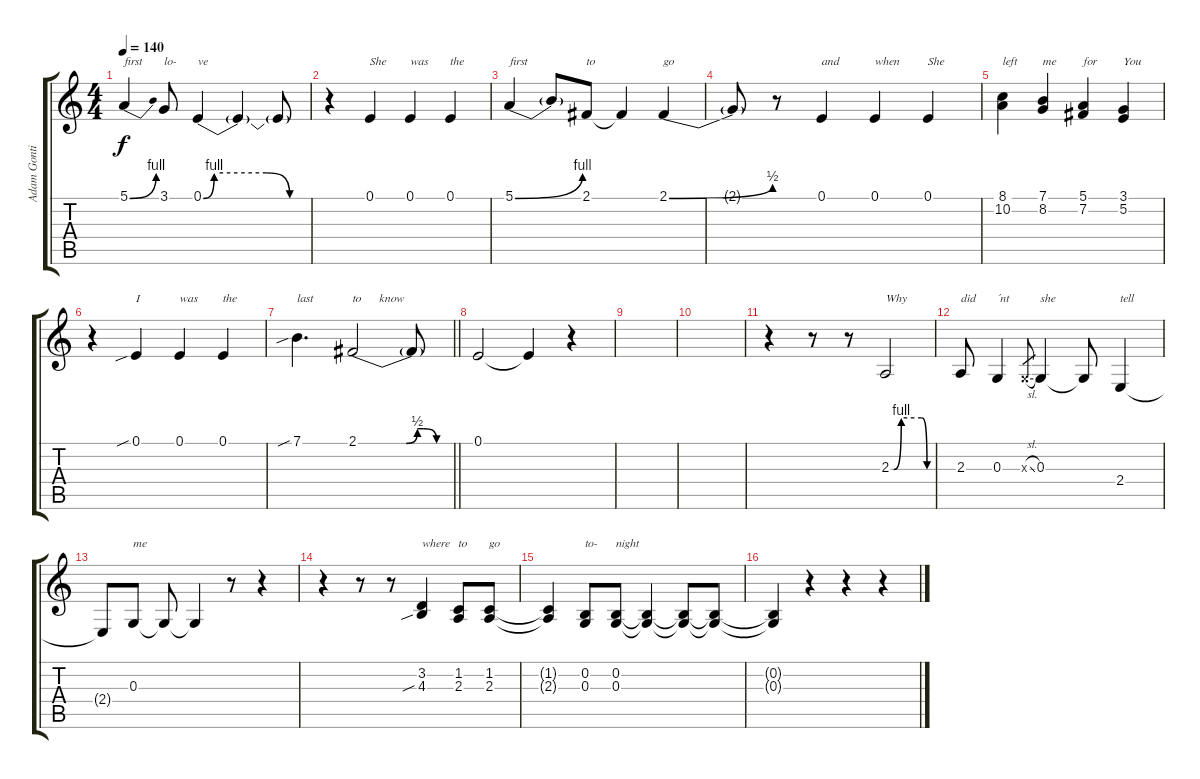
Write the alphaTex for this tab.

\track ("Adam Gontier Voice" "Adam Gonti") {instrument flute}
\staff {score tabs}
\tuning (E4 B3 G3 D3 A2 E2) {hide}
\ts (4 4)
\tempo 140
\clef g2
\ks c
5.1{be (bend 0 0 60 4)}.4{txt "first" dy f} 3.1.8{txt "lo-"} 0.1{be (custom 0 0 6 4 35 4 48 0 60 0)}.4{txt "ve"} 0.1{t}.4 0.1{t}.8 |
r.4 0.1.4{txt "She"} 0.1.4{txt "was"} 0.1.4{txt "the"} |
5.1{be (bend 0 0 60 4)}.4{txt "first"} 5.1{t}.8 2.1.8{txt "to"} 2.1{t}.4 2.1{be (bend 0 0 60 2)}.4{txt "go"} |
2.1{t}.8 r.8 0.1.4{txt "and"} 0.1.4{txt "when"} 0.1.4{txt "She"} |
(8.1 10.2).4{txt "left"} (7.1 8.2).4{txt "me"} (5.1 7.2).4{txt "for"} (3.1 5.2).4{txt "You"} |
r.4 0.1{sib}.4{txt "I"} 0.1.4{txt "was"} 0.1.4{txt "the"} |
\barLineRight lightlight
7.1{sib}.4{d txt "last"} 2.1{be (custom 0 0 30 0 37 2 41 2 49 0 60 0)}.2{txt "to      know"} 2.1{t}.8 |
0.1.2 0.1{t}.4 r.4 |
|
|
r.4 r.8 r.8 2.3{be (custom 0 0 4 0 15 4 45 4 53 0 60 0)}.2{txt "Why"} |
2.3.8{txt "did"} 0.3.4{txt "´nt"} 0.3{sl x}.8{gr} 0.3.4{txt "she"} 0.3{t}.8 2.4.4{txt "tell"} |
2.4{t}.8 0.3.8{txt "me"} 0.3{t}.8 0.3{t}.4 r.8 r.4 |
r.4 r.8 r.8 (3.2 4.3{sib}).4{txt "where"} (1.2 2.3).8{txt "to"} (1.2 2.3).8{txt "go"} |
(1.2{t} 2.3{t}).4 (0.2 0.3).8{txt "to-"} (0.2 0.3).8{txt "night"} (0.2{t} 0.3{t}).4 (0.2{t} 0.3{t}).8 (0.2{t} 0.3{t}).8 |
(0.2{t} 0.3{t}).4 r.4 r.4 r.4
